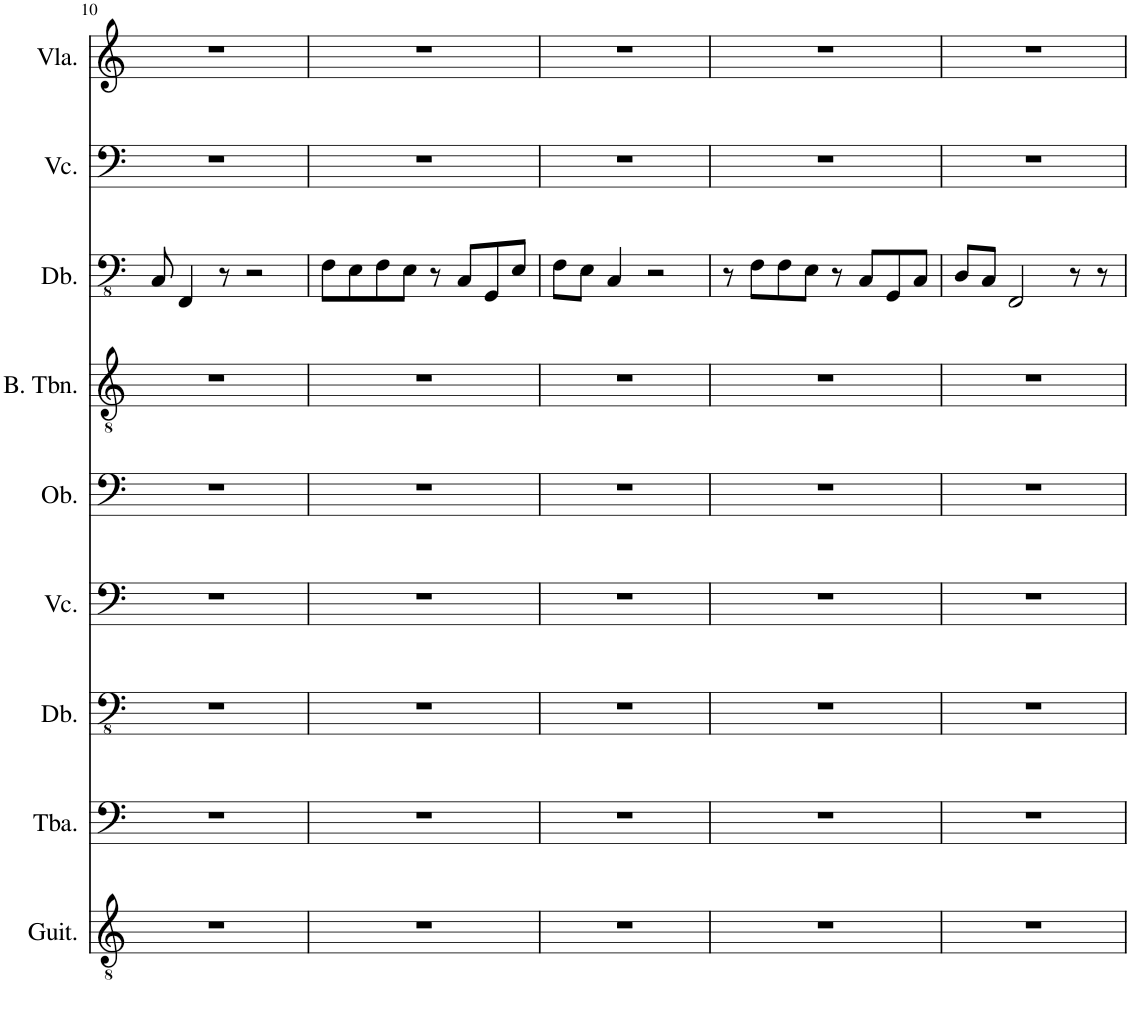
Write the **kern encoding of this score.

**kern	**kern	**kern	**kern	**kern	**kern	**kern	**kern	**kern
*part9	*part8	*part7	*part6	*part5	*part4	*part3	*part2	*part1
*staff9	*staff8	*staff7	*staff6	*staff5	*staff4	*staff3	*staff2	*staff1
*I"Classical Guitar	*I"Tuba	*I"Double Bass	*I"Violoncello	*I"Oboe	*I"Bass Trombone	*I"Double Bass	*I"Violoncello	*I"Viola
*I'Guit.	*I'Tba.	*I'Db.	*I'Vc.	*I'Ob.	*I'B. Tbn.	*I'Db.	*I'Vc.	*I'Vla.
!!LO:PB:g=z
*clefGv2	*clefF4	*clefFv4	*clefF4	*clefF4	*clefGv2	*clefFv4	*clefF4	*clefG2
*	*	*Trd7c12	*	*Trd-14c-24	*	*Trd7c12	*	*
*k[]	*k[]	*k[]	*k[]	*k[]	*k[]	*k[]	*k[]	*k[]
*M4/4	*M4/4	*M4/4	*M4/4	*M4/4	*M4/4	*M4/4	*M4/4	*M4/4
=10	=10	=10	=10	=10	=10	=10	=10	=10
1r	1r	1r	1r	1r	1r	8CC/	1r	1r
.	.	.	.	.	.	4FFF/	.	.
.	.	.	.	.	.	8r	.	.
.	.	.	.	.	.	2r	.	.
=11	=11	=11	=11	=11	=11	=11	=11	=11
1r	1r	1r	1r	1r	1r	8FF\L	1r	1r
.	.	.	.	.	.	8EE\	.	.
.	.	.	.	.	.	8FF\	.	.
.	.	.	.	.	.	8EE\J	.	.
.	.	.	.	.	.	8r	.	.
.	.	.	.	.	.	8CC/L	.	.
.	.	.	.	.	.	8GGG/	.	.
.	.	.	.	.	.	8EE/J	.	.
=12	=12	=12	=12	=12	=12	=12	=12	=12
1r	1r	1r	1r	1r	1r	8FF\L	1r	1r
.	.	.	.	.	.	8EE\J	.	.
.	.	.	.	.	.	4CC/	.	.
.	.	.	.	.	.	2r	.	.
=13	=13	=13	=13	=13	=13	=13	=13	=13
1r	1r	1r	1r	1r	1r	8r	1r	1r
.	.	.	.	.	.	8FF\L	.	.
.	.	.	.	.	.	8FF\	.	.
.	.	.	.	.	.	8EE\J	.	.
.	.	.	.	.	.	8r	.	.
.	.	.	.	.	.	8CC/L	.	.
.	.	.	.	.	.	8GGG/	.	.
.	.	.	.	.	.	8CC/J	.	.
=14	=14	=14	=14	=14	=14	=14	=14	=14
1r	1r	1r	1r	1r	1r	8DD/L	1r	1r
.	.	.	.	.	.	8CC/J	.	.
.	.	.	.	.	.	2FFF/	.	.
.	.	.	.	.	.	8r	.	.
.	.	.	.	.	.	8r	.	.
=	=	=	=	=	=	=	=	=
*-	*-	*-	*-	*-	*-	*-	*-	*-
